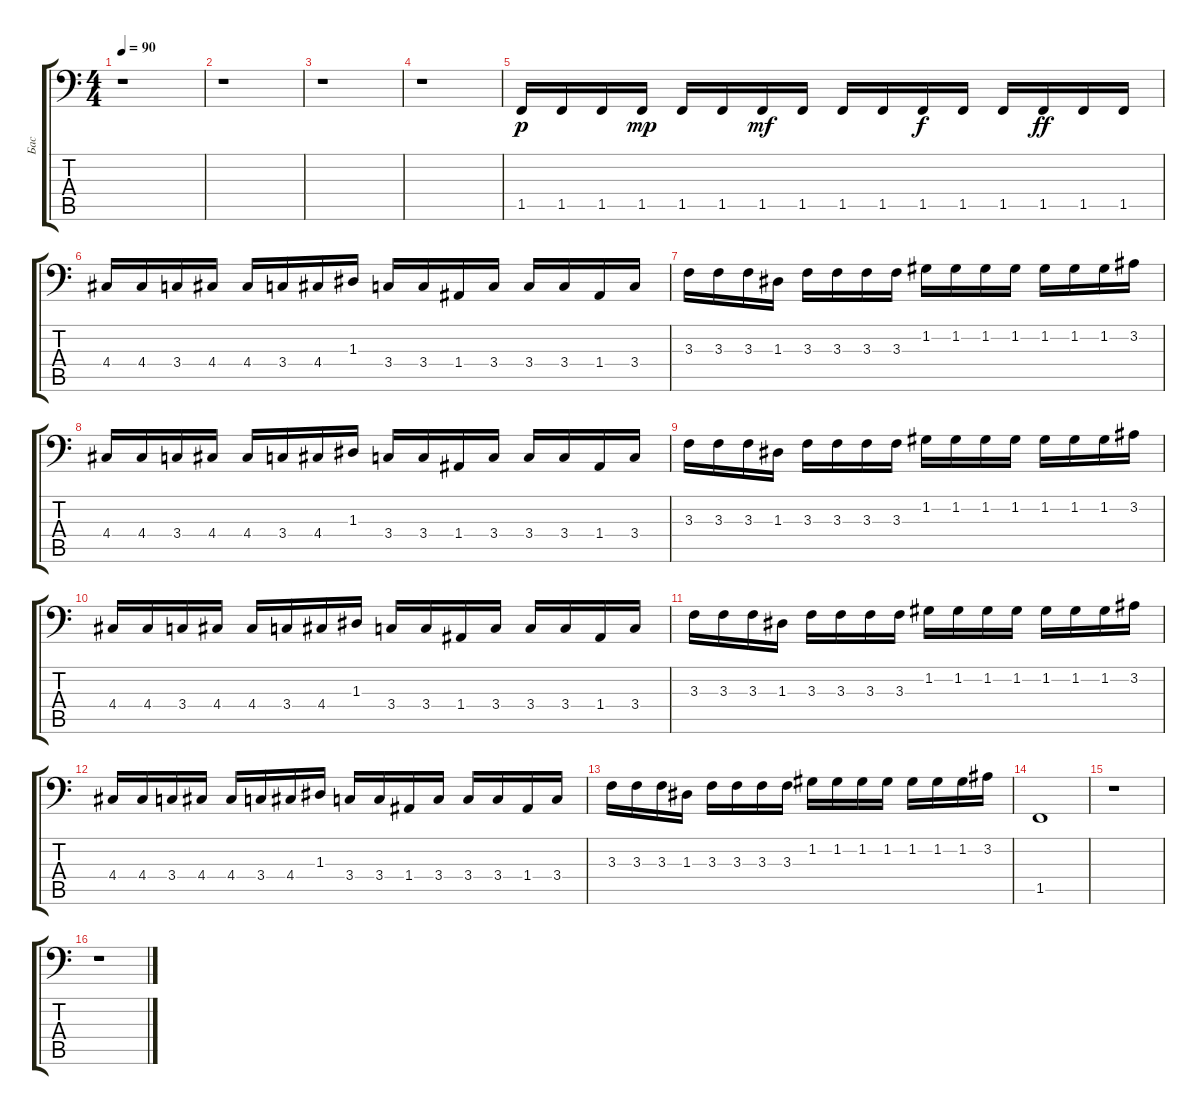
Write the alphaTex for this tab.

\track ("Бас" "Бас") {instrument electricbassfinger}
\staff {score tabs}
\tuning (C3 G2 D2 A1 E1 B0) {hide}
\ts (4 4)
\tempo 90
\clef f4
\ks c
r.1{dy ff} |
r.1 |
r.1 |
r.1 |
1.5.16{dy p} 1.5.16 1.5.16 1.5.16{dy mp} 1.5.16 1.5.16 1.5.16{dy mf} 1.5.16 1.5.16 1.5.16 1.5.16{dy f} 1.5.16 1.5.16 1.5.16{dy ff} 1.5.16 1.5.16 |
4.4.16 4.4.16 3.4.16 4.4.16 4.4.16 3.4.16 4.4.16 1.3.16 3.4.16 3.4.16 1.4.16 3.4.16 3.4.16 3.4.16 1.4.16 3.4.16 |
3.3.16 3.3.16 3.3.16 1.3.16 3.3.16 3.3.16 3.3.16 3.3.16 1.2.16 1.2.16 1.2.16 1.2.16 1.2.16 1.2.16 1.2.16 3.2.16 |
4.4.16 4.4.16 3.4.16 4.4.16 4.4.16 3.4.16 4.4.16 1.3.16 3.4.16 3.4.16 1.4.16 3.4.16 3.4.16 3.4.16 1.4.16 3.4.16 |
3.3.16 3.3.16 3.3.16 1.3.16 3.3.16 3.3.16 3.3.16 3.3.16 1.2.16 1.2.16 1.2.16 1.2.16 1.2.16 1.2.16 1.2.16 3.2.16 |
4.4.16 4.4.16 3.4.16 4.4.16 4.4.16 3.4.16 4.4.16 1.3.16 3.4.16 3.4.16 1.4.16 3.4.16 3.4.16 3.4.16 1.4.16 3.4.16 |
3.3.16 3.3.16 3.3.16 1.3.16 3.3.16 3.3.16 3.3.16 3.3.16 1.2.16 1.2.16 1.2.16 1.2.16 1.2.16 1.2.16 1.2.16 3.2.16 |
4.4.16 4.4.16 3.4.16 4.4.16 4.4.16 3.4.16 4.4.16 1.3.16 3.4.16 3.4.16 1.4.16 3.4.16 3.4.16 3.4.16 1.4.16 3.4.16 |
3.3.16 3.3.16 3.3.16 1.3.16 3.3.16 3.3.16 3.3.16 3.3.16 1.2.16 1.2.16 1.2.16 1.2.16 1.2.16 1.2.16 1.2.16 3.2.16 |
1.5.1 |
r.1 |
r.1
